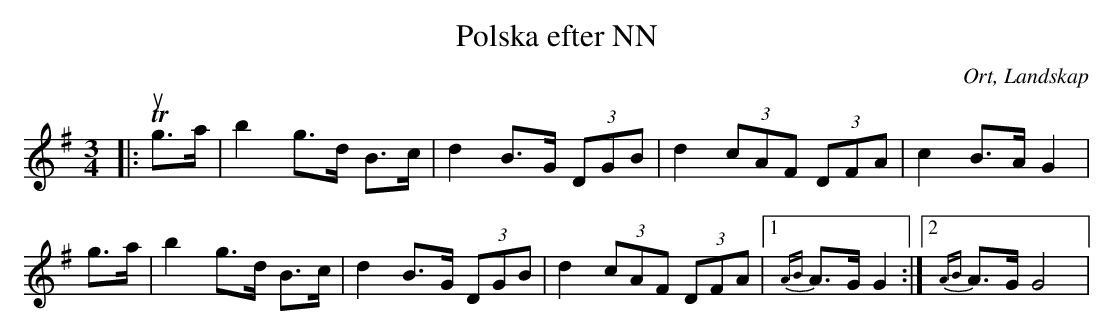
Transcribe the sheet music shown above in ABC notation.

X:1
T:Polska efter NN
O:Ort, Landskap
M:3/4
L:1/8
K:G
|: Turng>a|b2 g>d B>c|d2 B>G (3DGB|d2 (3cAF (3DFA|c2 B>A G2|
g>a|b2 g>d B>c|d2 B>G (3DGB|d2 (3cAF (3DFA|1 {AB}A>G G2:|2 {AB}A>G G4|
